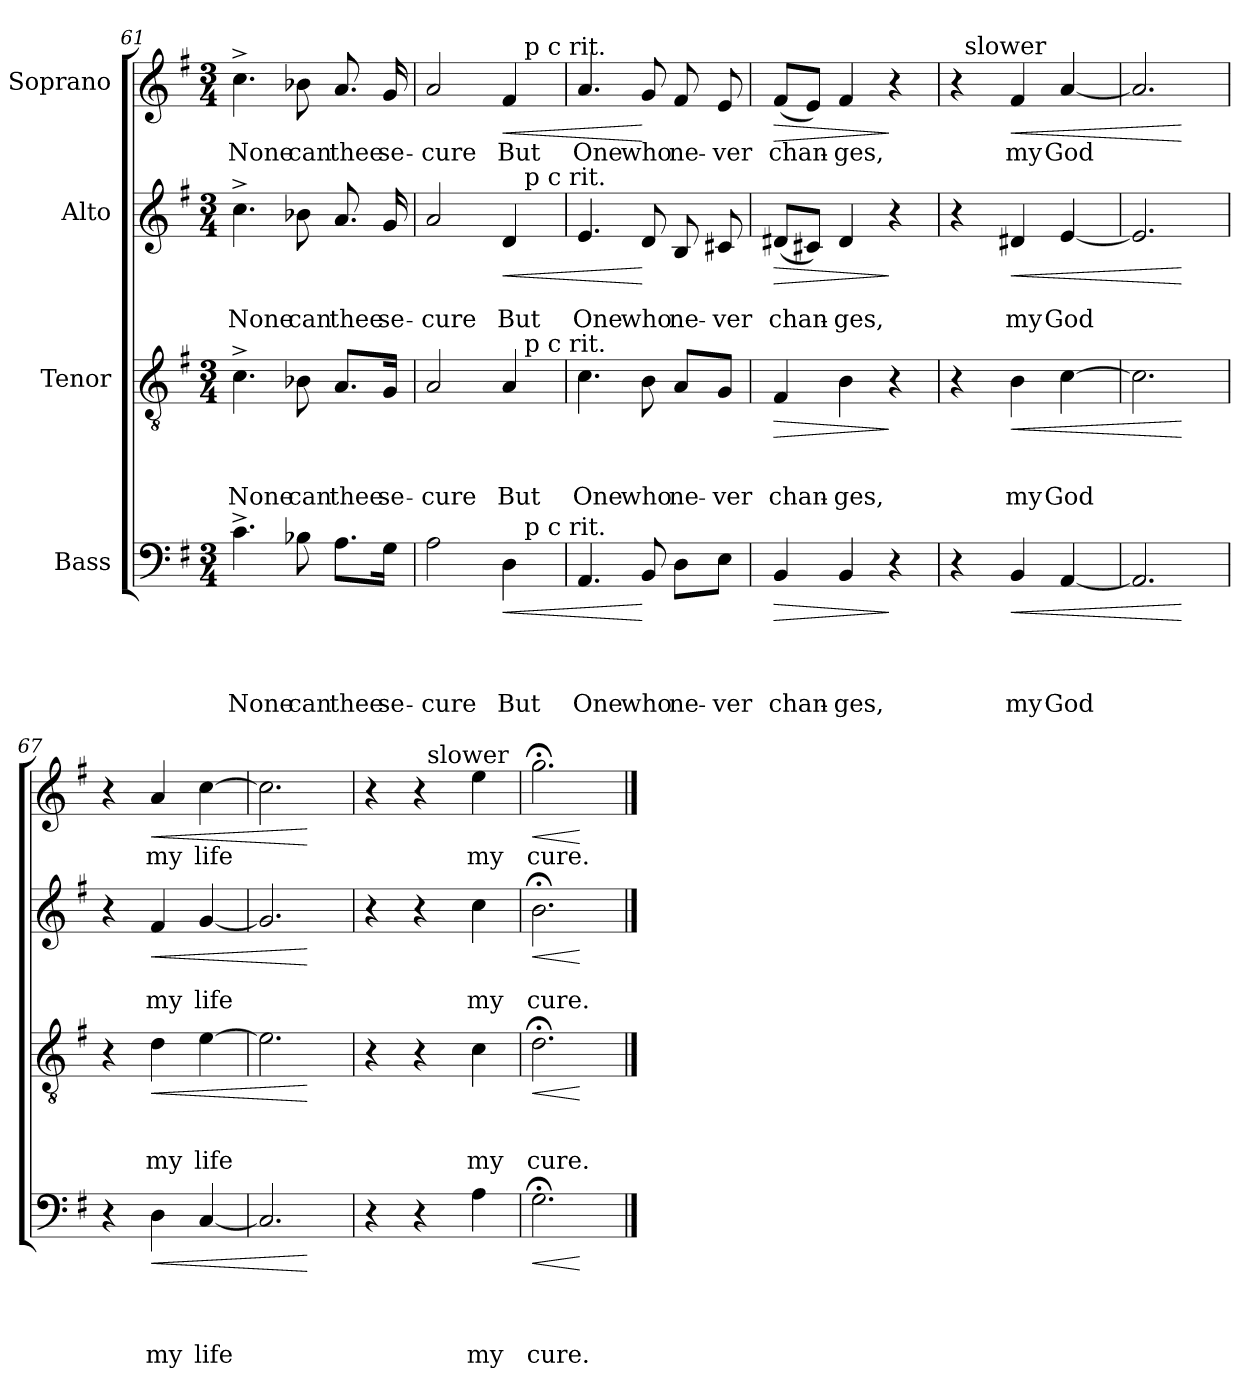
**kern	**text	**text	**text	**text	**dynam	**kern	**text	**text	**text	**dynam	**kern	**text	**text	**dynam	**kern	**text	**dynam
*part4	*part4	*part4	*part4	*part4	*part4	*part3	*part3	*part3	*part3	*part3	*part2	*part2	*part2	*part2	*part1	*part1	*part1
*staff4	*staff4	*staff4	*staff4	*staff4	*staff4	*staff3	*staff3	*staff3	*staff3	*staff3	*staff2	*staff2	*staff2	*staff2	*staff1	*staff1	*staff1
*I"Bass	*	*	*	*	*	*I"Tenor	*	*	*	*	*I"Alto	*	*	*	*I"Soprano	*	*
!!LO:LB:g=z
*clefF4	*	*	*	*	*	*clefGv2	*	*	*	*	*clefG2	*	*	*	*clefG2	*	*
*k[f#]	*	*	*	*	*	*k[f#]	*	*	*	*	*k[f#]	*	*	*	*k[f#]	*	*
*G:	*	*	*	*	*	*G:	*	*	*	*	*G:	*	*	*	*G:	*	*
*M3/4	*	*	*	*	*	*M3/4	*	*	*	*	*M3/4	*	*	*	*M3/4	*	*
=61	=61	=61	=61	=61	=61	=61	=61	=61	=61	=61	=61	=61	=61	=61	=61	=61	=61
!	!	!	!	!LO:LY:b	!	!	!	!	!LO:LY:b	!	!	!	!LO:LY:b	!	!	!LO:LY:b	!
4.c^>\	.	.	.	None	.	4.c^>\	.	.	None	.	4.cc^>\	.	None	.	4.cc^>\	None	.
!	!	!	!	!LO:LY:b	!	!	!	!	!LO:LY:b	!	!	!	!LO:LY:b	!	!	!LO:LY:b	!
8B-X\	.	.	.	can	.	8B-X\	.	.	can	.	8b-X\	.	can	.	8b-X\	can	.
!	!	!	!	!LO:LY:b	!	!	!	!	!LO:LY:b	!	!	!	!LO:LY:b	!	!	!LO:LY:b	!
8.A\L	.	.	.	thee	.	8.A/L	.	.	thee	.	8.a/	.	thee	.	8.a/	thee	.
!	!	!	!	!LO:LY:b	!	!	!	!	!LO:LY:b	!	!	!	!LO:LY:b	!	!	!LO:LY:b	!
16G\Jk	.	.	.	se-	.	16G/Jk	.	.	se-	.	16g/	.	se-	.	16g/	se-	.
=62	=62	=62	=62	=62	=62	=62	=62	=62	=62	=62	=62	=62	=62	=62	=62	=62	=62
!	!	!	!	!LO:LY:b	!	!	!	!	!LO:LY:b	!	!	!	!LO:LY:b	!	!	!LO:LY:b	!
*^	*	*	*	*	*	*^	*	*	*	*	*^	*	*	*	*^	*	*
2A\	2ryy	.	.	.	-cure	.	2A/	2ryy	.	.	-cure	.	2a/	2ryy	.	-cure	.	2a/	2ryy	-cure	.
!	!	!	!	!	!LO:LY:b	!LO:HP:b	!	!	!	!	!LO:LY:b	!	!	!	!	!LO:LY:b	!LO:HP:b	!	!	!LO:LY:b	!LO:HP:b
4D\	16ryy	.	.	.	But	<	4A/	16ryy	.	.	But	.	4d/	16ryy	.	But	<	4f#/	16ryy	But	<
!	!	!	!	!	!	!	!	!	!	!	!	!	!	!	!	!	!	!	!LO:TX:a:t=p c rit.	!	!
!	!	!	!	!	!	!	!	!	!	!	!	!	!	!LO:TX:a:t=p c rit.	!	!	!	!	!	!	!
!	!	!	!	!	!	!	!	!LO:TX:a:t=p c rit.	!	!	!	!	!	!	!	!	!	!	!	!	!
!	!LO:TX:a:t=p c rit.	!	!	!	!	!	!	!	!	!	!	!	!	!	!	!	!	!	!	!	!
.	8.ryy	.	.	.	.	.	.	8.ryy	.	.	.	.	.	8.ryy	.	.	.	.	8.ryy	.	.
=63	=63	=63	=63	=63	=63	=63	=63	=63	=63	=63	=63	=63	=63	=63	=63	=63	=63	=63	=63	=63	=63
!	!	!	!	!	!LO:LY:b	!	!	!	!	!	!LO:LY:b	!	!	!	!	!LO:LY:b	!	!	!	!LO:LY:b	!
*v	*v	*	*	*	*	*	*	*	*	*	*	*	*v	*v	*	*	*	*v	*v	*	*
*	*	*	*	*	*	*v	*v	*	*	*	*	*	*	*	*	*	*	*
4.AA/	.	.	.	One	.	4.c\	.	.	One	.	4.e/	.	One	.	4.a/	One	.
!	!	!	!	!LO:LY:b	!	!	!	!	!LO:LY:b	!	!	!	!LO:LY:b	!	!	!LO:LY:b	!
8BB/	.	.	.	who	[	8B\	.	.	who	.	8d/	.	who	[	8g/	who	[
!	!	!	!	!LO:LY:b	!	!	!	!	!LO:LY:b	!	!	!	!LO:LY:b	!	!	!LO:LY:b	!
8D\L	.	.	.	ne-	.	8A/L	.	.	ne-	.	8B/	.	ne-	.	8f#/	ne-	.
!	!	!	!	!LO:LY:b	!	!	!	!	!LO:LY:b	!	!	!	!LO:LY:b	!	!	!LO:LY:b	!
8E\J	.	.	.	-ver	.	8G/J	.	.	-ver	.	8c#X/	.	-ver	.	8e/	-ver	.
=64	=64	=64	=64	=64	=64	=64	=64	=64	=64	=64	=64	=64	=64	=64	=64	=64	=64
!	!	!	!	!LO:LY:b	!LO:HP:b	!	!	!	!LO:LY:b	!LO:HP:b	!	!	!LO:LY:b	!LO:HP:b	!	!LO:LY:b	!LO:HP:b
4BB/	.	.	.	chan-	>	4F#/	.	.	chan-	>	(<8d#X/L	.	chan-	>	(<8f#/L	chan-	>
.	.	.	.	.	.	.	.	.	.	.	8c#X/J)	.	.	.	8e/J)	.	.
!	!	!	!	!LO:LY:b	!	!	!	!	!LO:LY:b	!	!	!	!LO:LY:b	!	!	!LO:LY:b	!
4BB/	.	.	.	-ges,	.	4B\	.	.	-ges,	.	4d#/	.	-ges,	.	4f#/	-ges,	.
4r	.	.	.	.	]	4r	.	.	.	]	4r	.	.	]	4r	.	]
!!LO:LB:g=z
=65	=65	=65	=65	=65	=65	=65	=65	=65	=65	=65	=65	=65	=65	=65	=65	=65	=65
*	*	*	*	*	*	*	*	*	*	*	*	*	*	*	*^	*	*
4r	.	.	.	.	.	4r	.	.	.	.	4r	.	.	.	4r	32ryy	.	.
!	!	!	!	!	!	!	!	!	!	!	!	!	!	!	!	!LO:TX:a:t=slower	!	!
.	.	.	.	.	.	.	.	.	.	.	.	.	.	.	.	2ryy	.	.
!	!	!	!	!LO:LY:b	!LO:HP:b	!	!	!	!LO:LY:b	!LO:HP:b	!	!	!LO:LY:b	!LO:HP:b	!	!	!LO:LY:b	!LO:HP:b
4BB/	.	.	.	my	<	4B\	.	.	my	<	4d#X/	.	my	<	4f#/	.	my	<
!	!	!	!	!LO:LY:b	!	!	!	!	!LO:LY:b	!	!	!	!LO:LY:b	!	!	!	!LO:LY:b	!
[<4AA/	.	.	.	God	.	[>4c\	.	.	God	.	[<4e/	.	God	.	[<4a/	.	God	.
.	.	.	.	.	.	.	.	.	.	.	.	.	.	.	.	8..ryy	.	.
*	*	*	*	*	*	*	*	*	*	*	*	*	*	*	*v	*v	*	*
=66	=66	=66	=66	=66	=66	=66	=66	=66	=66	=66	=66	=66	=66	=66	=66	=66	=66
2.AA/]	.	.	.	.	.	2.c\]	.	.	.	.	2.e/]	.	.	.	2.a/]	.	.
.	.	.	.	.	[	.	.	.	.	[	.	.	.	[	.	.	[
=67	=67	=67	=67	=67	=67	=67	=67	=67	=67	=67	=67	=67	=67	=67	=67	=67	=67
4r	.	.	.	.	.	4r	.	.	.	.	4r	.	.	.	4r	.	.
!	!	!	!	!LO:LY:b	!LO:HP:b	!	!	!	!LO:LY:b	!LO:HP:b	!	!	!LO:LY:b	!LO:HP:b	!	!LO:LY:b	!LO:HP:b
4D\	.	.	.	my	<	4d\	.	.	my	<	4f#/	.	my	<	4a/	my	<
!	!	!	!	!LO:LY:b	!	!	!	!	!LO:LY:b	!	!	!	!LO:LY:b	!	!	!LO:LY:b	!
[<4C/	.	.	.	life	.	[>4e\	.	.	life	.	[<4g/	.	life	.	[>4cc\	life	.
=68	=68	=68	=68	=68	=68	=68	=68	=68	=68	=68	=68	=68	=68	=68	=68	=68	=68
2.C/]	.	.	.	.	.	2.e\]	.	.	.	.	2.g/]	.	.	.	2.cc\]	.	.
.	.	.	.	.	[	.	.	.	.	[	.	.	.	[	.	.	[
=69	=69	=69	=69	=69	=69	=69	=69	=69	=69	=69	=69	=69	=69	=69	=69	=69	=69
*	*	*	*	*	*	*	*	*	*	*	*	*	*	*	*^	*	*
4r	.	.	.	.	.	4r	.	.	.	.	4r	.	.	.	4r	4ryy	.	.
4r	.	.	.	.	.	4r	.	.	.	.	4r	.	.	.	4r	32ryy	.	.
!	!	!	!	!	!	!	!	!	!	!	!	!	!	!	!	!LO:TX:a:t=slower	!	!
.	.	.	.	.	.	.	.	.	.	.	.	.	.	.	.	4...ryy	.	.
!	!	!	!	!LO:LY:b	!	!	!	!	!LO:LY:b	!	!	!	!LO:LY:b	!	!	!	!LO:LY:b	!
4A\	.	.	.	my	.	4c\	.	.	my	.	4cc\	.	my	.	4ee\	.	my	.
=70	=70	=70	=70	=70	=70	=70	=70	=70	=70	=70	=70	=70	=70	=70	=70	=70	=70	=70
!	!	!	!	!LO:LY:b	!LO:HP:b	!	!	!	!LO:LY:b	!LO:HP:b	!	!	!LO:LY:b	!LO:HP:b	!	!	!LO:LY:b	!LO:HP:b
*	*	*	*	*	*	*	*	*	*	*	*	*	*	*	*v	*v	*	*
2.G;<\	.	.	.	cure.	<	2.d;<\	.	.	cure.	<	2.b;<\	.	cure.	<	2.gg;<\	cure.	<
.	.	.	.	.	[	.	.	.	.	[	.	.	.	[	.	.	[
==	==	==	==	==	==	==	==	==	==	==	==	==	==	==	==	==	==
*-	*-	*-	*-	*-	*-	*-	*-	*-	*-	*-	*-	*-	*-	*-	*-	*-	*-
